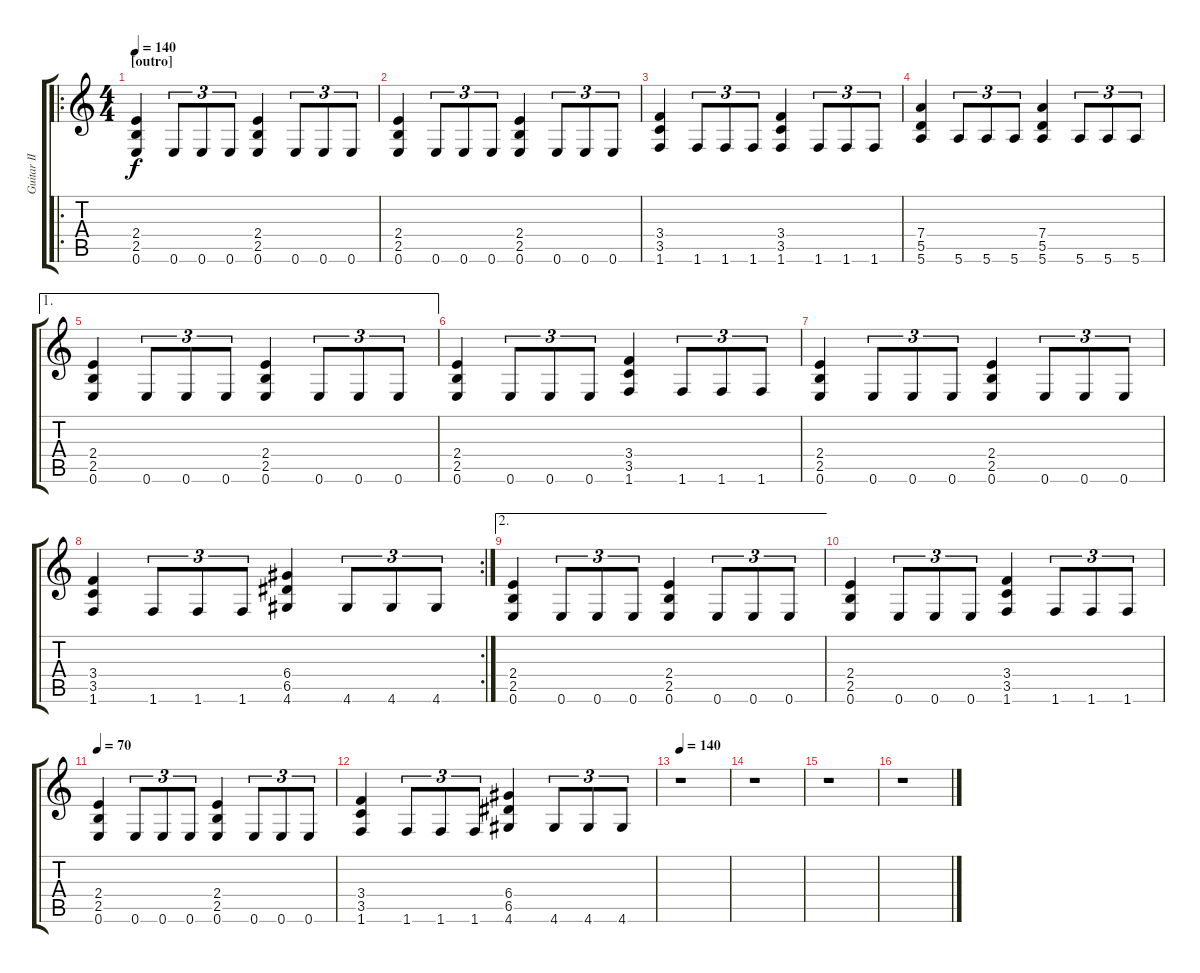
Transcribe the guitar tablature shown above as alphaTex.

\track ("Guitar II" "Guitar II") {instrument distortionguitar}
\staff {score tabs}
\tuning (E4 B3 G3 D3 A2 E2) {hide}
\ro
\ts (4 4)
\section ("" "[outro]")
\tempo 140
\clef g2
\ks c
(2.4 2.5 0.6).4{dy f} 0.6.8{tu (3 2)} 0.6.8{tu (3 2)} 0.6.8{tu (3 2)} (2.4 2.5 0.6).4 0.6.8{tu (3 2)} 0.6.8{tu (3 2)} 0.6.8{tu (3 2)} |
(2.4 2.5 0.6).4 0.6.8{tu (3 2)} 0.6.8{tu (3 2)} 0.6.8{tu (3 2)} (2.4 2.5 0.6).4 0.6.8{tu (3 2)} 0.6.8{tu (3 2)} 0.6.8{tu (3 2)} |
(3.4 3.5 1.6).4 1.6.8{tu (3 2)} 1.6.8{tu (3 2)} 1.6.8{tu (3 2)} (3.4 3.5 1.6).4 1.6.8{tu (3 2)} 1.6.8{tu (3 2)} 1.6.8{tu (3 2)} |
(7.4 5.5 5.6).4 5.6.8{tu (3 2)} 5.6.8{tu (3 2)} 5.6.8{tu (3 2)} (7.4 5.5 5.6).4 5.6.8{tu (3 2)} 5.6.8{tu (3 2)} 5.6.8{tu (3 2)} |
\ae 1
(2.4 2.5 0.6).4 0.6.8{tu (3 2)} 0.6.8{tu (3 2)} 0.6.8{tu (3 2)} (2.4 2.5 0.6).4 0.6.8{tu (3 2)} 0.6.8{tu (3 2)} 0.6.8{tu (3 2)} |
(2.4 2.5 0.6).4 0.6.8{tu (3 2)} 0.6.8{tu (3 2)} 0.6.8{tu (3 2)} (3.4 3.5 1.6).4 1.6.8{tu (3 2)} 1.6.8{tu (3 2)} 1.6.8{tu (3 2)} |
(2.4 2.5 0.6).4 0.6.8{tu (3 2)} 0.6.8{tu (3 2)} 0.6.8{tu (3 2)} (2.4 2.5 0.6).4 0.6.8{tu (3 2)} 0.6.8{tu (3 2)} 0.6.8{tu (3 2)} |
\rc 2
(3.4 3.5 1.6).4 1.6.8{tu (3 2)} 1.6.8{tu (3 2)} 1.6.8{tu (3 2)} (6.4 6.5 4.6).4 4.6.8{tu (3 2)} 4.6.8{tu (3 2)} 4.6.8{tu (3 2)} |
\ae 2
(2.4 2.5 0.6).4{volume 8} 0.6.8{tu (3 2)} 0.6.8{tu (3 2)} 0.6.8{tu (3 2)} (2.4 2.5 0.6).4 0.6.8{tu (3 2)} 0.6.8{tu (3 2)} 0.6.8{tu (3 2)} |
(2.4 2.5 0.6).4 0.6.8{tu (3 2)} 0.6.8{tu (3 2)} 0.6.8{tu (3 2)} (3.4 3.5 1.6).4 1.6.8{tu (3 2)} 1.6.8{tu (3 2)} 1.6.8{tu (3 2)} |
\tempo 70
(2.4 2.5 0.6).4{volume 0} 0.6.8{tu (3 2)} 0.6.8{tu (3 2)} 0.6.8{tu (3 2)} (2.4 2.5 0.6).4 0.6.8{tu (3 2)} 0.6.8{tu (3 2)} 0.6.8{tu (3 2)} |
(3.4 3.5 1.6).4 1.6.8{tu (3 2)} 1.6.8{tu (3 2)} 1.6.8{tu (3 2)} (6.4 6.5 4.6).4 4.6.8{tu (3 2)} 4.6.8{tu (3 2)} 4.6.8{tu (3 2)} |
\tempo 140
r.1 |
r.1 |
r.1 |
r.1
